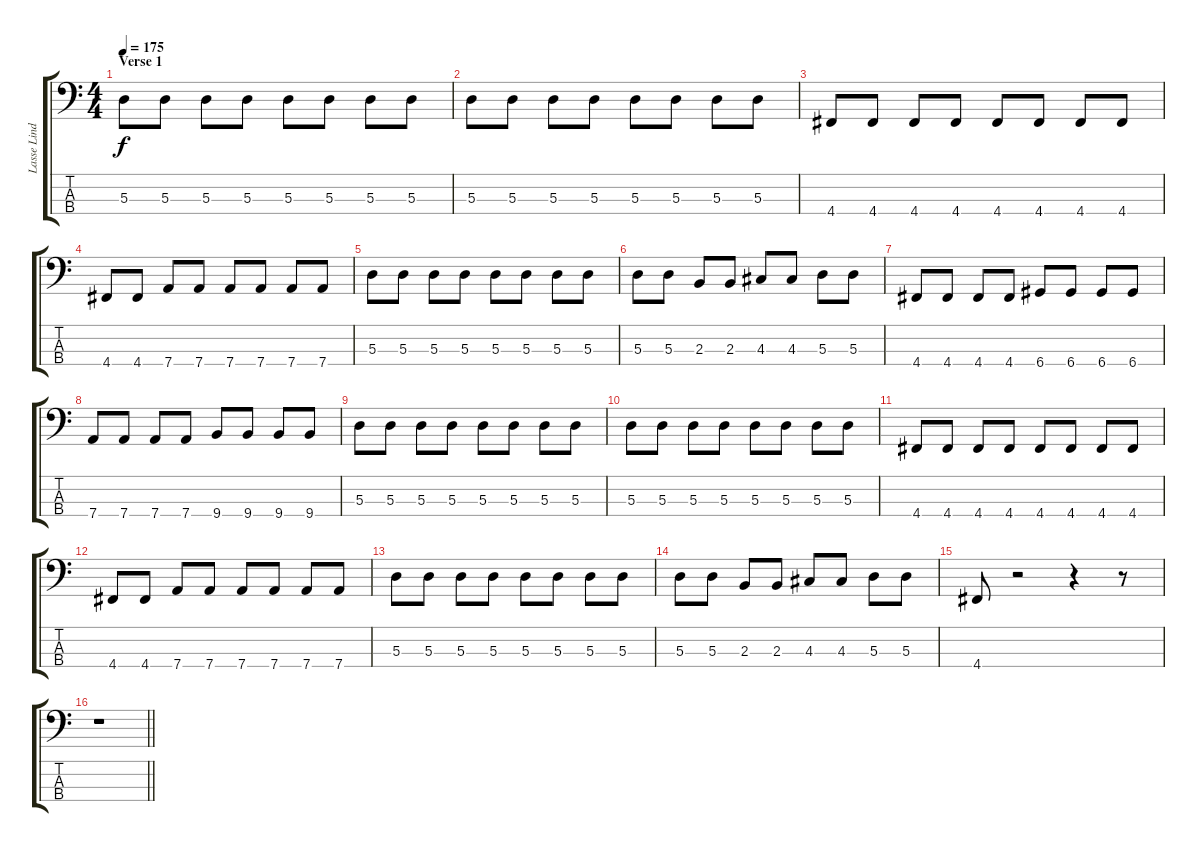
\track ("Lasse Lindfors - Bass" "Lasse Lind") {instrument electricbassfinger}
\staff {score tabs}
\tuning (G2 D2 A1 D1) {hide}
\ts (4 4)
\section ("" "Verse 1")
\tempo 175
\clef f4
\ks c
5.3.8{dy f} 5.3.8 5.3.8 5.3.8 5.3.8 5.3.8 5.3.8 5.3.8 |
5.3.8 5.3.8 5.3.8 5.3.8 5.3.8 5.3.8 5.3.8 5.3.8 |
4.4.8 4.4.8 4.4.8 4.4.8 4.4.8 4.4.8 4.4.8 4.4.8 |
4.4.8 4.4.8 7.4.8 7.4.8 7.4.8 7.4.8 7.4.8 7.4.8 |
5.3.8 5.3.8 5.3.8 5.3.8 5.3.8 5.3.8 5.3.8 5.3.8 |
5.3.8 5.3.8 2.3.8 2.3.8 4.3.8 4.3.8 5.3.8 5.3.8 |
4.4.8 4.4.8 4.4.8 4.4.8 6.4.8 6.4.8 6.4.8 6.4.8 |
7.4.8 7.4.8 7.4.8 7.4.8 9.4.8 9.4.8 9.4.8 9.4.8 |
5.3.8 5.3.8 5.3.8 5.3.8 5.3.8 5.3.8 5.3.8 5.3.8 |
5.3.8 5.3.8 5.3.8 5.3.8 5.3.8 5.3.8 5.3.8 5.3.8 |
4.4.8 4.4.8 4.4.8 4.4.8 4.4.8 4.4.8 4.4.8 4.4.8 |
4.4.8 4.4.8 7.4.8 7.4.8 7.4.8 7.4.8 7.4.8 7.4.8 |
5.3.8 5.3.8 5.3.8 5.3.8 5.3.8 5.3.8 5.3.8 5.3.8 |
5.3.8 5.3.8 2.3.8 2.3.8 4.3.8 4.3.8 5.3.8 5.3.8 |
4.4.8 r.2 r.4 r.8 |
\barLineRight lightlight
r.1
